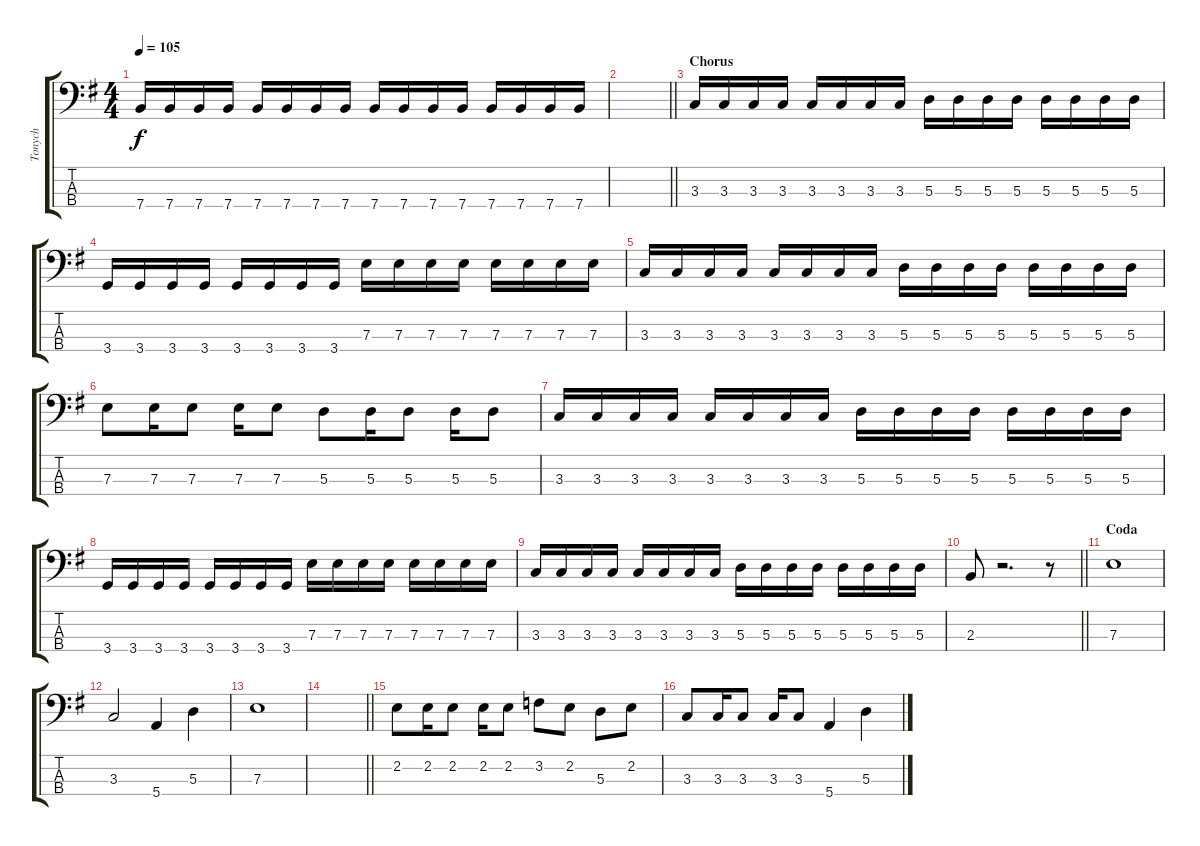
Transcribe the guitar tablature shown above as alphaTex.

\track ("Tonych" "Tonych") {instrument acousticguitarsteel}
\staff {score tabs}
\tuning (G2 D2 A1 E1) {hide}
\ts (4 4)
\tempo 105
\clef f4
\ks eminor
7.4.16{dy f} 7.4.16 7.4.16 7.4.16 7.4.16 7.4.16 7.4.16 7.4.16 7.4.16 7.4.16 7.4.16 7.4.16 7.4.16 7.4.16 7.4.16 7.4.16 |
\barLineRight lightlight
|
\section ("" "Chorus")
3.3.16 3.3.16 3.3.16 3.3.16 3.3.16 3.3.16 3.3.16 3.3.16 5.3.16 5.3.16 5.3.16 5.3.16 5.3.16 5.3.16 5.3.16 5.3.16 |
3.4.16 3.4.16 3.4.16 3.4.16 3.4.16 3.4.16 3.4.16 3.4.16 7.3.16 7.3.16 7.3.16 7.3.16 7.3.16 7.3.16 7.3.16 7.3.16 |
3.3.16 3.3.16 3.3.16 3.3.16 3.3.16 3.3.16 3.3.16 3.3.16 5.3.16 5.3.16 5.3.16 5.3.16 5.3.16 5.3.16 5.3.16 5.3.16 |
7.3.8 7.3.16 7.3.8 7.3.16 7.3.8 5.3.8 5.3.16 5.3.8 5.3.16 5.3.8 |
3.3.16 3.3.16 3.3.16 3.3.16 3.3.16 3.3.16 3.3.16 3.3.16 5.3.16 5.3.16 5.3.16 5.3.16 5.3.16 5.3.16 5.3.16 5.3.16 |
3.4.16 3.4.16 3.4.16 3.4.16 3.4.16 3.4.16 3.4.16 3.4.16 7.3.16 7.3.16 7.3.16 7.3.16 7.3.16 7.3.16 7.3.16 7.3.16 |
3.3.16 3.3.16 3.3.16 3.3.16 3.3.16 3.3.16 3.3.16 3.3.16 5.3.16 5.3.16 5.3.16 5.3.16 5.3.16 5.3.16 5.3.16 5.3.16 |
\barLineRight lightlight
2.3.8 r.2{d} r.8 |
\section ("" "Coda")
7.3.1 |
3.3.2 5.4.4 5.3.4 |
7.3.1 |
\barLineRight lightlight
|
2.2.8 2.2.16 2.2.8 2.2.16 2.2.8 3.2.8 2.2.8 5.3.8 2.2.8 |
3.3.8 3.3.16 3.3.8 3.3.16 3.3.8 5.4.4 5.3.4
